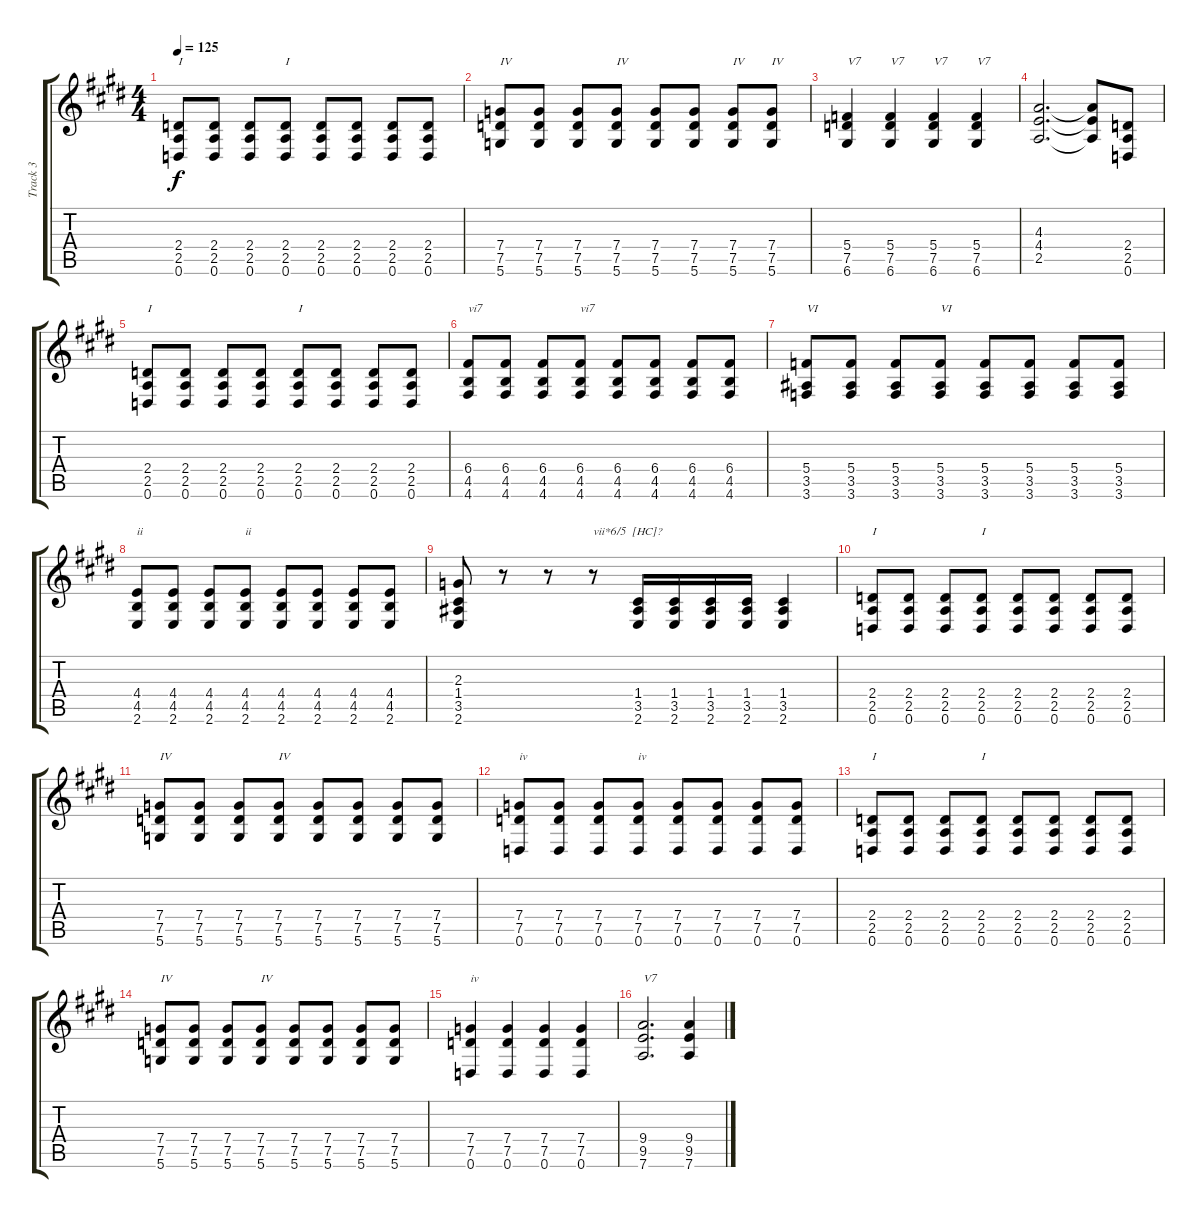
\track ("Track 3" "Track 3") {instrument overdrivenguitar}
\staff {score tabs}
\tuning (D4 A3 F3 C3 G2 D2) {hide}
\ts (4 4)
\tempo 125
\clef g2
\ks e
(2.4 2.5 0.6).8{txt "I" dy f} (2.4 2.5 0.6).8 (2.4 2.5 0.6).8 (2.4 2.5 0.6).8{txt "I"} (2.4 2.5 0.6).8 (2.4 2.5 0.6).8 (2.4 2.5 0.6).8 (2.4 2.5 0.6).8 |
(7.4 7.5 5.6).8{txt "IV"} (7.4 7.5 5.6).8 (7.4 7.5 5.6).8 (7.4 7.5 5.6).8{txt "IV"} (7.4 7.5 5.6).8 (7.4 7.5 5.6).8 (7.4 7.5 5.6).8{txt "IV"} (7.4 7.5 5.6).8{txt "IV"} |
(5.4 7.5 6.6).4{txt "V7"} (5.4 7.5 6.6).4{txt "V7"} (5.4 7.5 6.6).4{txt "V7"} (5.4 7.5 6.6).4{txt "V7"} |
(4.3 4.4 2.5).2{d} (4.3{t} 4.4{t} 2.5{t}).8 (2.4 2.5 0.6).8 |
(2.4 2.5 0.6).8{txt "I"} (2.4 2.5 0.6).8 (2.4 2.5 0.6).8 (2.4 2.5 0.6).8 (2.4 2.5 0.6).8{txt "I"} (2.4 2.5 0.6).8 (2.4 2.5 0.6).8 (2.4 2.5 0.6).8 |
(6.4 4.5 4.6).8{txt "vi7"} (6.4 4.5 4.6).8 (6.4 4.5 4.6).8 (6.4 4.5 4.6).8{txt "vi7"} (6.4 4.5 4.6).8 (6.4 4.5 4.6).8 (6.4 4.5 4.6).8 (6.4 4.5 4.6).8 |
(5.4 3.5 3.6).8{txt "VI"} (5.4 3.5 3.6).8 (5.4 3.5 3.6).8 (5.4 3.5 3.6).8{txt "VI"} (5.4 3.5 3.6).8 (5.4 3.5 3.6).8 (5.4 3.5 3.6).8 (5.4 3.5 3.6).8 |
(4.4 4.5 2.6).8{txt "ii"} (4.4 4.5 2.6).8 (4.4 4.5 2.6).8 (4.4 4.5 2.6).8{txt "ii"} (4.4 4.5 2.6).8 (4.4 4.5 2.6).8 (4.4 4.5 2.6).8 (4.4 4.5 2.6).8 |
(2.3 1.4 3.5 2.6).8 r.8 r.8 r.8{txt "vii*6/5  [HC]?"} (1.4 3.5 2.6).16 (1.4 3.5 2.6).16 (1.4 3.5 2.6).16 (1.4 3.5 2.6).16 (1.4 3.5 2.6).4 |
(2.4 2.5 0.6).8{txt "I"} (2.4 2.5 0.6).8 (2.4 2.5 0.6).8 (2.4 2.5 0.6).8{txt "I"} (2.4 2.5 0.6).8 (2.4 2.5 0.6).8 (2.4 2.5 0.6).8 (2.4 2.5 0.6).8 |
(7.4 7.5 5.6).8{txt "IV"} (7.4 7.5 5.6).8 (7.4 7.5 5.6).8 (7.4 7.5 5.6).8{txt "IV"} (7.4 7.5 5.6).8 (7.4 7.5 5.6).8 (7.4 7.5 5.6).8 (7.4 7.5 5.6).8 |
(7.4 7.5 0.6).8{txt "iv"} (7.4 7.5 0.6).8 (7.4 7.5 0.6).8 (7.4 7.5 0.6).8{txt "iv"} (7.4 7.5 0.6).8 (7.4 7.5 0.6).8 (7.4 7.5 0.6).8 (7.4 7.5 0.6).8 |
(2.4 2.5 0.6).8{txt "I"} (2.4 2.5 0.6).8 (2.4 2.5 0.6).8 (2.4 2.5 0.6).8{txt "I"} (2.4 2.5 0.6).8 (2.4 2.5 0.6).8 (2.4 2.5 0.6).8 (2.4 2.5 0.6).8 |
(7.4 7.5 5.6).8{txt "IV"} (7.4 7.5 5.6).8 (7.4 7.5 5.6).8 (7.4 7.5 5.6).8{txt "IV"} (7.4 7.5 5.6).8 (7.4 7.5 5.6).8 (7.4 7.5 5.6).8 (7.4 7.5 5.6).8 |
(7.4 7.5 0.6).4{txt "iv"} (7.4 7.5 0.6).4 (7.4 7.5 0.6).4 (7.4 7.5 0.6).4 |
(9.4 9.5 7.6).2{d txt "V7"} (9.4 9.5 7.6).4
